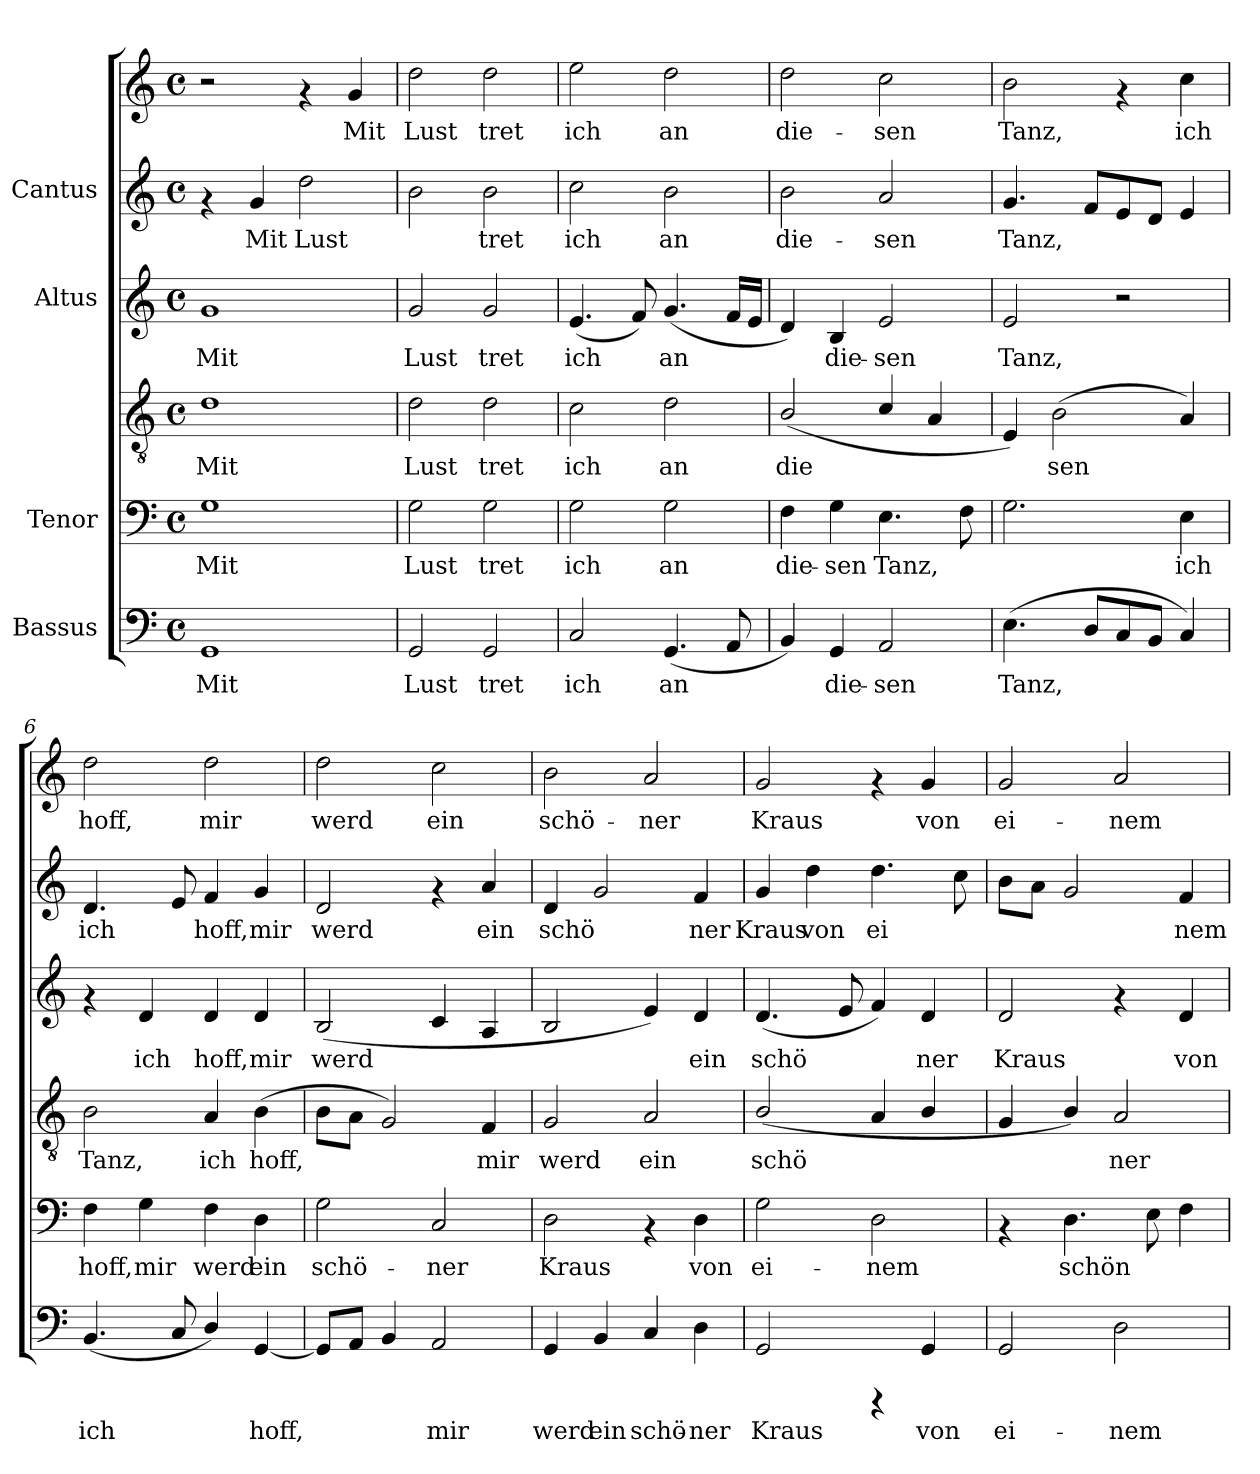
**kern	**text	**kern	**text	**kern	**text	**kern	**text	**kern	**text	**kern	**text
*part4	*part4	*part3	*part3	*part3	*part3	*part2	*part2	*part1	*part1	*part1	*part1
*staff6	*staff6	*staff5	*staff5	*staff4	*staff4	*staff3	*staff3	*staff2	*staff2	*staff1	*staff1
*I"Bassus	*	*I"Tenor	*	*	*	*I"Altus	*	*I"Cantus	*	*	*
!!LO:PB:g=z
*stria5	*	*stria5	*	*stria5	*	*stria5	*	*stria5	*	*stria5	*
*clefF4	*	*clefF4	*	*clefGv2	*	*clefG2	*	*clefG2	*	*clefG2	*
*M4/4	*	*M4/4	*	*M4/4	*	*M4/4	*	*M4/4	*	*M4/4	*
*met(c)	*	*met(c)	*	*met(c)	*	*met(c)	*	*met(c)	*	*met(c)	*
*MM156	*	*MM156	*	*MM156	*	*MM156	*	*MM156	*	*MM156	*
=1	=1	=1	=1	=1	=1	=1	=1	=1	=1	=1	=1
!	!LO:LY:b:cj	!	!LO:LY:b:cj	!	!LO:LY:b:cj	!	!LO:LY:b:cj	!	!	!	!
1GG	Mit	1G	Mit	1d	Mit	1g	Mit	4rf	.	2r	.
!	!	!	!	!	!	!	!	!	!LO:LY:b:cj	!	!
.	.	.	.	.	.	.	.	4g/	Mit	.	.
!	!	!	!	!	!	!	!	!	!LO:LY:b:cj	!	!
.	.	.	.	.	.	.	.	2dd\	Lust	4rf	.
!	!	!	!	!	!	!	!	!	!	!	!LO:LY:b:cj
.	.	.	.	.	.	.	.	.	.	4g/	Mit
=2	=2	=2	=2	=2	=2	=2	=2	=2	=2	=2	=2
!	!LO:LY:b:cj	!	!LO:LY:b:cj	!	!LO:LY:b:cj	!	!LO:LY:b:cj	!	!LO:LY:b:cj	!	!LO:LY:b:cj
2GG/	Lust	2G\	Lust	2d\	Lust	2g/	Lust	2b\	.	2dd\	Lust
!	!LO:LY:b:cj	!	!LO:LY:b:cj	!	!LO:LY:b:cj	!	!LO:LY:b:cj	!	!LO:LY:b:cj	!	!LO:LY:b:cj
2GG/	tret	2G\	tret	2d\	tret	2g/	tret	2b\	tret	2dd\	tret
=3	=3	=3	=3	=3	=3	=3	=3	=3	=3	=3	=3
!	!LO:LY:b:cj	!	!LO:LY:b:cj	!	!LO:LY:b:cj	!	!LO:LY:b:cj	!	!LO:LY:b:cj	!	!LO:LY:b:cj
2C/	ich	2G\	ich	2c\	ich	(<4.e/	ich	2cc\	ich	2ee\	ich
!	!	!	!	!	!	!	!LO:LY:b:cj	!	!	!	!
.	.	.	.	.	.	8f/)	.	.	.	.	.
!	!LO:LY:b:cj	!	!LO:LY:b:cj	!	!LO:LY:b:cj	!	!LO:LY:b:cj	!	!LO:LY:b:cj	!	!LO:LY:b:cj
(<4.GG/	an	2G\	an	2d\	an	(<4.g/	an	2b\	an	2dd\	an
!	!LO:LY:b:cj	!	!	!	!	!	!LO:LY:b:cj	!	!	!	!
8AA/	.	.	.	.	.	16f/L	.	.	.	.	.
!	!	!	!	!	!	!	!LO:LY:b:cj	!	!	!	!
.	.	.	.	.	.	16e/J	.	.	.	.	.
=4	=4	=4	=4	=4	=4	=4	=4	=4	=4	=4	=4
!	!LO:LY:b:cj	!	!LO:LY:b:cj	!	!LO:LY:b:cj	!	!LO:LY:b:cj	!	!LO:LY:b:cj	!	!LO:LY:b:cj
4BB/)	.	4F\	-die-	(<2B/	die-	4d/)	.	2b\	die-	2dd\	die-
!	!LO:LY:b:cj	!	!LO:LY:b:cj	!	!	!	!LO:LY:b:cj	!	!	!	!
4GG/	die-	4G\	-sen	.	.	4B/	die-	.	.	.	.
!	!LO:LY:b:cj	!	!LO:LY:b:cj	!	!LO:LY:b:cj	!	!LO:LY:b:cj	!	!LO:LY:b:cj	!	!LO:LY:b:cj
2AA/	-sen	4.E\	Tanz,	4c/	--	2e/	-sen	2a/	-sen	2cc\	-sen
!	!	!	!	!	!LO:LY:b:cj	!	!	!	!	!	!
.	.	.	.	4A/	--	.	.	.	.	.	.
!	!	!	!LO:LY:b:cj	!	!	!	!	!	!	!	!
.	.	8F\	.	.	.	.	.	.	.	.	.
=5	=5	=5	=5	=5	=5	=5	=5	=5	=5	=5	=5
!	!LO:LY:b:cj	!	!LO:LY:b:cj	!	!LO:LY:b:cj	!	!LO:LY:b:cj	!	!LO:LY:b:cj	!	!LO:LY:b:cj
(>4.E\	Tanz,	2.G\	.	4E/)	.	2e/	Tanz,	4.g/	Tanz,	2b\	Tanz,
!	!	!	!	!	!LO:LY:b:cj	!	!	!	!	!	!
.	.	.	.	(>2B\	sen	.	.	.	.	.	.
!	!LO:LY:b:cj	!	!	!	!	!	!	!	!LO:LY:b:cj	!	!
8D/L	.	.	.	.	.	.	.	8f/L	.	.	.
!	!LO:LY:b:cj	!	!	!	!	!	!	!	!LO:LY:b:cj	!	!
8C/	.	.	.	.	.	2r	.	8e/	.	4rf	.
!	!LO:LY:b:cj	!	!	!	!	!	!	!	!LO:LY:b:cj	!	!
8BB/J	.	.	.	.	.	.	.	8d/J	.	.	.
!	!LO:LY:b:cj	!	!LO:LY:b:cj	!	!LO:LY:b:cj	!	!	!	!LO:LY:b:cj	!	!LO:LY:b:cj
4C/)	.	4E\	ich	4A/)	.	.	.	4e/	.	4cc\	ich
!!LO:LB:g=z
=6	=6	=6	=6	=6	=6	=6	=6	=6	=6	=6	=6
!	!LO:LY:b:cj	!	!LO:LY:b:cj	!	!LO:LY:b:cj	!	!	!	!LO:LY:b:cj	!	!LO:LY:b:cj
(<4.BB/	ich	4F\	hoff,	2B\	Tanz,	4rf	.	4.d/	ich	2dd\	hoff,
!	!	!	!LO:LY:b:cj	!	!	!	!LO:LY:b:cj	!	!	!	!
.	.	4G\	mir	.	.	4d/	ich	.	.	.	.
!	!LO:LY:b:cj	!	!	!	!	!	!	!	!LO:LY:b:cj	!	!
8C/	.	.	.	.	.	.	.	8e/	.	.	.
!	!LO:LY:b:cj	!	!LO:LY:b:cj	!	!LO:LY:b:cj	!	!LO:LY:b:cj	!	!LO:LY:b:cj	!	!LO:LY:b:cj
4D/)	.	4F\	werd	4A/	ich	4d/	hoff,	4f/	hoff,	2dd\	mir
!	!LO:LY:b:cj	!	!LO:LY:b:cj	!	!LO:LY:b:cj	!	!LO:LY:b:cj	!	!LO:LY:b:cj	!	!
[<4GG/	hoff,	4D\	ein	(>4B\	hoff,	4d/	mir	4g/	mir	.	.
=7	=7	=7	=7	=7	=7	=7	=7	=7	=7	=7	=7
!	!LO:LY:b:cj	!	!LO:LY:b:cj	!	!LO:LY:b:cj	!	!LO:LY:b:cj	!	!LO:LY:b:cj	!	!LO:LY:b:cj
8GG/L]	.	2G\	schö-	8B\L	.	(<2B/	werd	2d/	werd	2dd\	werd
!	!LO:LY:b:cj	!	!	!	!LO:LY:b:cj	!	!	!	!	!	!
8AA/J	.	.	.	8A\J	.	.	.	.	.	.	.
!	!LO:LY:b:cj	!	!	!	!LO:LY:b:cj	!	!	!	!	!	!
4BB/	.	.	.	2G/)	.	.	.	.	.	.	.
!	!LO:LY:b:cj	!	!LO:LY:b:cj	!	!	!	!LO:LY:b:cj	!	!	!	!LO:LY:b:cj
2AA/	mir	2C/	-ner	.	.	4c/	.	4rf	.	2cc\	ein
!	!	!	!	!	!LO:LY:b:cj	!	!LO:LY:b:cj	!	!LO:LY:b:cj	!	!
.	.	.	.	4F/	mir	4A/	.	4a/	ein	.	.
=8	=8	=8	=8	=8	=8	=8	=8	=8	=8	=8	=8
!	!LO:LY:b:cj	!	!LO:LY:b:cj	!	!LO:LY:b:cj	!	!LO:LY:b:cj	!	!LO:LY:b:cj	!	!LO:LY:b:cj
4GG/	werd	2D\	Kraus	2G/	werd	2B/	.	4d/	schö-	2b\	schö-
!	!LO:LY:b:cj	!	!	!	!	!	!	!	!LO:LY:b:cj	!	!
4BB/	ein	.	.	.	.	.	.	2g/	-	.	.
!	!LO:LY:b:cj	!	!	!	!LO:LY:b:cj	!	!LO:LY:b:cj	!	!	!	!LO:LY:b:cj
4C/	schö-	4rAA	.	2A/	ein	4e/)	.	.	.	2a/	-ner
!	!LO:LY:b:cj	!	!LO:LY:b:cj	!	!	!	!LO:LY:b:cj	!	!LO:LY:b:cj	!	!
4D\	-ner	4D\	von	.	.	4d/	ein	4f/	ner	.	.
=9	=9	=9	=9	=9	=9	=9	=9	=9	=9	=9	=9
!	!LO:LY:b:cj	!	!LO:LY:b:cj	!	!LO:LY:b:cj	!	!LO:LY:b:cj	!	!LO:LY:b:cj	!	!LO:LY:b:cj
2GG/	Kraus	2G\	-ei-	(<2B/	schö-	(<4.d/	schö-	4g/	Kraus	2g/	Kraus
!	!	!	!	!	!	!	!	!	!LO:LY:b:cj	!	!
.	.	.	.	.	.	.	.	4dd\	von	.	.
!	!	!	!	!	!	!	!LO:LY:b:cj	!	!	!	!
.	.	.	.	.	.	8e/	-	.	.	.	.
!	!	!	!LO:LY:b:cj	!	!LO:LY:b:cj	!	!LO:LY:b:cj	!	!LO:LY:b:cj	!	!
4rCCC	.	2D\	-nem	4A/	--	4f/)	.	4.dd\	ei-	4rf	.
!	!LO:LY:b:cj	!	!	!	!LO:LY:b:cj	!	!LO:LY:b:cj	!	!	!	!LO:LY:b:cj
4GG/	von	.	.	4B/	--	4d/	ner	.	.	4g/	von
!	!	!	!	!	!	!	!	!	!LO:LY:b:cj	!	!
.	.	.	.	.	.	.	.	8cc\	--	.	.
!!LO:PB:g=z
=10	=10	=10	=10	=10	=10	=10	=10	=10	=10	=10	=10
!	!LO:LY:b:cj	!	!	!	!LO:LY:b:cj	!	!LO:LY:b:cj	!	!LO:LY:b:cj	!	!LO:LY:b:cj
2GG/	ei-	4rAA	.	4G/	.	2d/	Kraus	8b\L	.	2g/	-ei-
!	!	!	!	!	!	!	!	!	!LO:LY:b:cj	!	!
.	.	.	.	.	.	.	.	8a\J	.	.	.
!	!	!	!LO:LY:b:cj	!	!LO:LY:b:cj	!	!	!	!LO:LY:b:cj	!	!
.	.	4.D\	schön	4B/)	.	.	.	2g/	.	.	.
!	!LO:LY:b:cj	!	!	!	!LO:LY:b:cj	!	!	!	!	!	!LO:LY:b:cj
2D\	-nem	.	.	2A/	ner	4rf	.	.	.	2a/	-nem
!	!	!	!LO:LY:b:cj	!	!	!	!	!	!	!	!
.	.	8E\	.	.	.	.	.	.	.	.	.
!	!	!	!LO:LY:b:cj	!	!	!	!LO:LY:b:cj	!	!LO:LY:b:cj	!	!
.	.	4F\	.	.	.	4d/	von	4f/	nem	.	.
=	=	=	=	=	=	=	=	=	=	=	=
*-	*-	*-	*-	*-	*-	*-	*-	*-	*-	*-	*-
